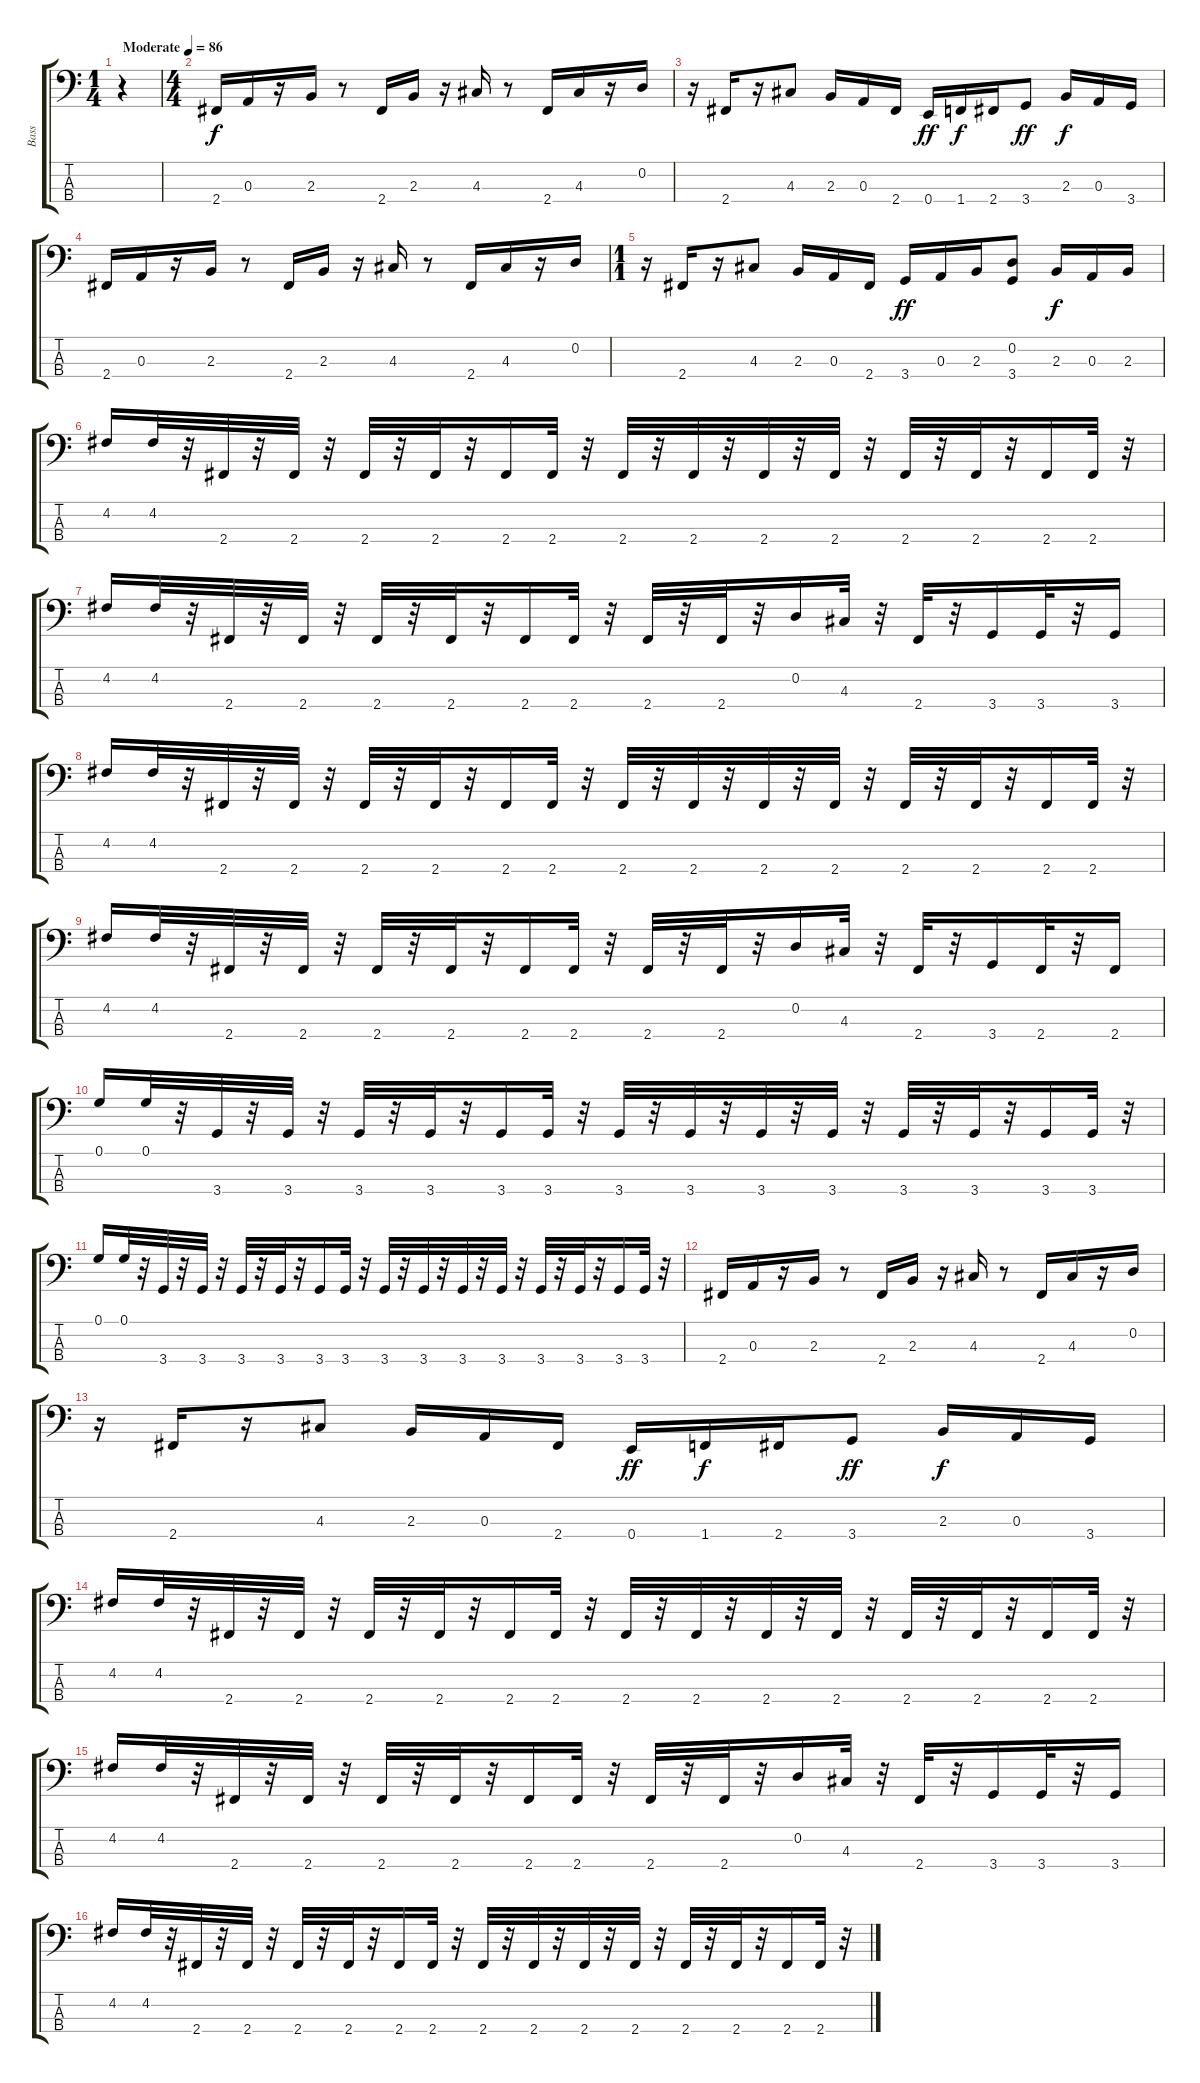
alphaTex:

\track ("Bass" "Bass") {instrument electricbasspick}
\staff {score tabs}
\tuning (G2 D2 A1 E1) {hide}
\ts (1 4)
\tempo (86 "Moderate")
\clef f4
\ks c
r.4{dy f instrument electricbasspick} |
\ts (4 4)
2.4.16 0.3.16 r.16 2.3.16 r.8 2.4.16 2.3.16 r.16 4.3.16 r.8 2.4.16 4.3.16 r.16 0.2.16 |
r.16 2.4.16 r.16 4.3.8 2.3.16 0.3.16 2.4.16 0.4.16{dy ff} 1.4.16{dy f} 2.4.16 3.4.8{dy ff} 2.3.16{dy f} 0.3.16 3.4.16 |
2.4.16 0.3.16 r.16 2.3.16 r.8 2.4.16 2.3.16 r.16 4.3.16 r.8 2.4.16 4.3.16 r.16 0.2.16 |
\ts (1 1)
r.16 2.4.16 r.16 4.3.8 2.3.16 0.3.16 2.4.16 3.4.16{dy ff} 0.3.16 2.3.16 (0.2 3.4).8 2.3.16{dy f} 0.3.16 2.3.16 |
4.2.16 4.2.32 r.32 2.4.32 r.32 2.4.32 r.32 2.4.32 r.32 2.4.32 r.32 2.4.16 2.4.32 r.32 2.4.32 r.32 2.4.32 r.32 2.4.32 r.32 2.4.32 r.32 2.4.32 r.32 2.4.32 r.32 2.4.16 2.4.32 r.32 |
4.2.16 4.2.32 r.32 2.4.32 r.32 2.4.32 r.32 2.4.32 r.32 2.4.32 r.32 2.4.16 2.4.32 r.32 2.4.32 r.32 2.4.32 r.32 0.2.16 4.3.32 r.32 2.4.32 r.32 3.4.16 3.4.32 r.32 3.4.16 |
4.2.16 4.2.32 r.32 2.4.32 r.32 2.4.32 r.32 2.4.32 r.32 2.4.32 r.32 2.4.16 2.4.32 r.32 2.4.32 r.32 2.4.32 r.32 2.4.32 r.32 2.4.32 r.32 2.4.32 r.32 2.4.32 r.32 2.4.16 2.4.32 r.32 |
4.2.16 4.2.32 r.32 2.4.32 r.32 2.4.32 r.32 2.4.32 r.32 2.4.32 r.32 2.4.16 2.4.32 r.32 2.4.32 r.32 2.4.32 r.32 0.2.16 4.3.32 r.32 2.4.32 r.32 3.4.16 2.4.32 r.32 2.4.16 |
0.1.16 0.1.32 r.32 3.4.32 r.32 3.4.32 r.32 3.4.32 r.32 3.4.32 r.32 3.4.16 3.4.32 r.32 3.4.32 r.32 3.4.32 r.32 3.4.32 r.32 3.4.32 r.32 3.4.32 r.32 3.4.32 r.32 3.4.16 3.4.32 r.32 |
0.1.16 0.1.32 r.32 3.4.32 r.32 3.4.32 r.32 3.4.32 r.32 3.4.32 r.32 3.4.16 3.4.32 r.32 3.4.32 r.32 3.4.32 r.32 3.4.32 r.32 3.4.32 r.32 3.4.32 r.32 3.4.32 r.32 3.4.16 3.4.32 r.32 |
2.4.16 0.3.16 r.16 2.3.16 r.8 2.4.16 2.3.16 r.16 4.3.16 r.8 2.4.16 4.3.16 r.16 0.2.16 |
r.16 2.4.16 r.16 4.3.8 2.3.16 0.3.16 2.4.16 0.4.16{dy ff} 1.4.16{dy f} 2.4.16 3.4.8{dy ff} 2.3.16{dy f} 0.3.16 3.4.16 |
4.2.16 4.2.32 r.32 2.4.32 r.32 2.4.32 r.32 2.4.32 r.32 2.4.32 r.32 2.4.16 2.4.32 r.32 2.4.32 r.32 2.4.32 r.32 2.4.32 r.32 2.4.32 r.32 2.4.32 r.32 2.4.32 r.32 2.4.16 2.4.32 r.32 |
4.2.16 4.2.32 r.32 2.4.32 r.32 2.4.32 r.32 2.4.32 r.32 2.4.32 r.32 2.4.16 2.4.32 r.32 2.4.32 r.32 2.4.32 r.32 0.2.16 4.3.32 r.32 2.4.32 r.32 3.4.16 3.4.32 r.32 3.4.16 |
4.2.16 4.2.32 r.32 2.4.32 r.32 2.4.32 r.32 2.4.32 r.32 2.4.32 r.32 2.4.16 2.4.32 r.32 2.4.32 r.32 2.4.32 r.32 2.4.32 r.32 2.4.32 r.32 2.4.32 r.32 2.4.32 r.32 2.4.16 2.4.32 r.32
